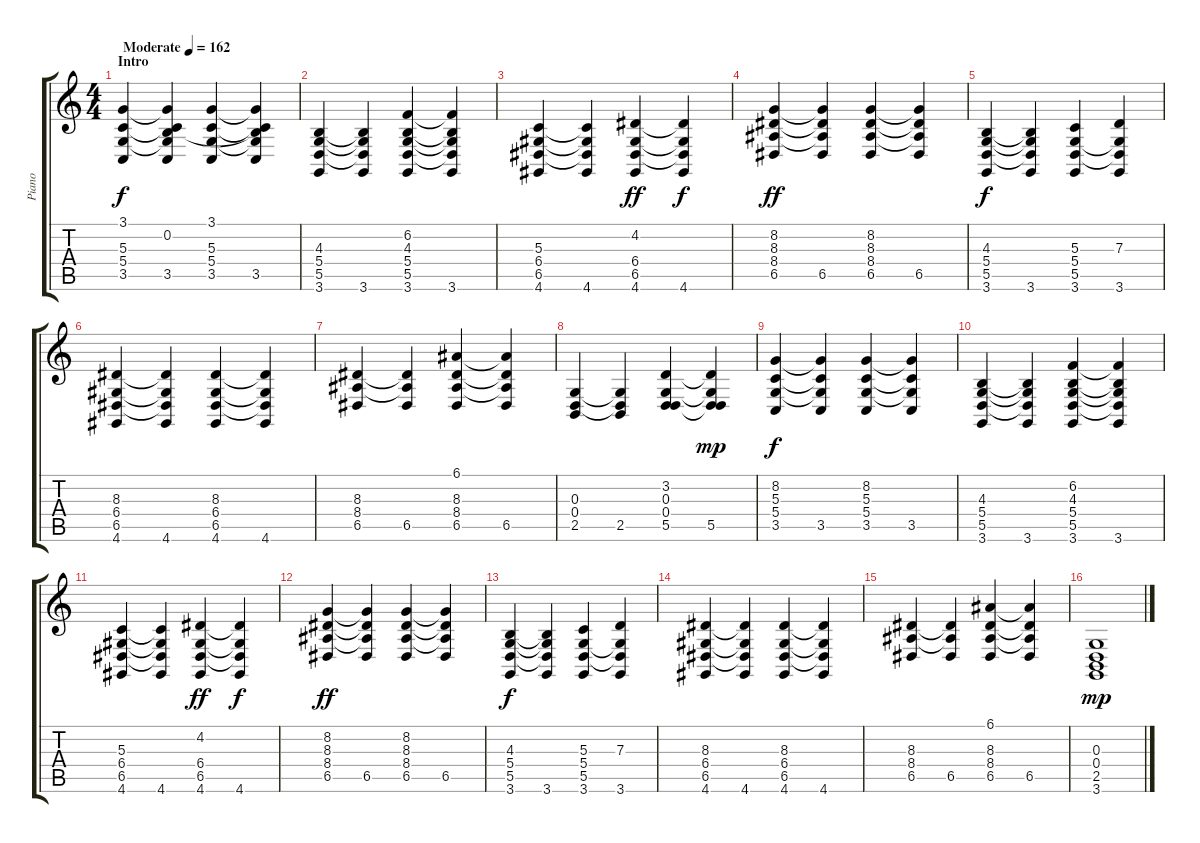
\track ("Piano" "Piano") {instrument electricgrandpiano}
\staff {score tabs}
\tuning (E4 B3 G3 D3 A2 E2) {hide}
\ts (4 4)
\section ("" "Intro")
\tempo (162 "Moderate")
\clef g2
\ks c
(3.1 5.3 5.4 3.5).4{dy f instrument electricgrandpiano} (3.1{t} 0.2 5.3{t} 5.4{t} 3.5).4 (3.1 5.3 5.4 3.5).4 (3.1{t} 0.2{t} 5.3{t} 5.4{t} 3.5).4 |
(4.3 5.4 5.5 3.6).4 (4.3{t} 5.4{t} 5.5{t} 3.6).4 (6.2 4.3 5.4 5.5 3.6).4 (6.2{t} 4.3{t} 5.4{t} 5.5{t} 3.6).4 |
(5.3 6.4 6.5 4.6).4 (5.3{t} 6.4{t} 6.5{t} 4.6).4 (4.2 6.4 6.5 4.6).4{dy ff} (4.2{t} 6.4{t} 6.5{t} 4.6).4{dy f} |
(8.2 8.3 8.4 6.5).4{dy ff} (8.2{t} 8.3{t} 8.4{t} 6.5).4 (8.2 8.3 8.4 6.5).4 (8.2{t} 8.3{t} 8.4{t} 6.5).4 |
(4.3 5.4 5.5 3.6).4{dy f} (4.3{t} 5.4{t} 5.5{t} 3.6).4 (5.3 5.4 5.5 3.6).4 (7.3 5.4{t} 5.5{t} 3.6).4 |
(8.3 6.4 6.5 4.6).4 (8.3{t} 6.4{t} 6.5{t} 4.6).4 (8.3 6.4 6.5 4.6).4 (8.3{t} 6.4{t} 6.5{t} 4.6).4 |
(8.3 8.4 6.5).4 (8.3{t} 8.4{t} 6.5).4 (6.1 8.3 8.4 6.5).4 (6.1{t} 8.3{t} 8.4{t} 6.5).4 |
(0.3 0.4 2.5).4 (0.3{t} 0.4{t} 2.5).4 (3.2 0.3 0.4 5.5).4 (3.2{t} 0.3{t} 0.4{t} 5.5).4{dy mp} |
(8.2 5.3 5.4 3.5).4{dy f} (8.2{t} 5.3{t} 5.4{t} 3.5).4 (8.2 5.3 5.4 3.5).4 (8.2{t} 5.3{t} 5.4{t} 3.5).4 |
(4.3 5.4 5.5 3.6).4 (4.3{t} 5.4{t} 5.5{t} 3.6).4 (6.2 4.3 5.4 5.5 3.6).4 (6.2{t} 4.3{t} 5.4{t} 5.5{t} 3.6).4 |
(5.3 6.4 6.5 4.6).4 (5.3{t} 6.4{t} 6.5{t} 4.6).4 (4.2 6.4 6.5 4.6).4{dy ff} (4.2{t} 6.4{t} 6.5{t} 4.6).4{dy f} |
(8.2 8.3 8.4 6.5).4{dy ff} (8.2{t} 8.3{t} 8.4{t} 6.5).4 (8.2 8.3 8.4 6.5).4 (8.2{t} 8.3{t} 8.4{t} 6.5).4 |
(4.3 5.4 5.5 3.6).4{dy f} (4.3{t} 5.4{t} 5.5{t} 3.6).4 (5.3 5.4 5.5 3.6).4 (7.3 5.4{t} 5.5{t} 3.6).4 |
(8.3 6.4 6.5 4.6).4 (8.3{t} 6.4{t} 6.5{t} 4.6).4 (8.3 6.4 6.5 4.6).4 (8.3{t} 6.4{t} 6.5{t} 4.6).4 |
(8.3 8.4 6.5).4 (8.3{t} 8.4{t} 6.5).4 (6.1 8.3 8.4 6.5).4 (6.1{t} 8.3{t} 8.4{t} 6.5).4 |
(0.3 0.4 2.5 3.6).1{dy mp}
